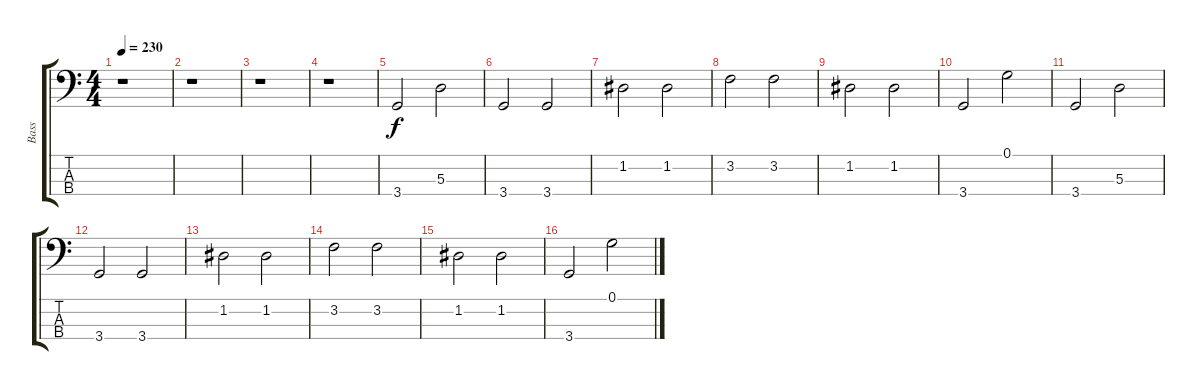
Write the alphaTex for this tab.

\track ("Bass" "Bass") {instrument electricbassfinger}
\staff {score tabs}
\tuning (G2 D2 A1 E1) {hide}
\ts (4 4)
\tempo 230
\clef f4
\ks c
r.1{dy f instrument electricbassfinger} |
r.1 |
r.1 |
r.1 |
3.4.2 5.3.2 |
3.4.2 3.4.2 |
1.2.2 1.2.2 |
3.2.2 3.2.2 |
1.2.2 1.2.2 |
3.4.2 0.1.2 |
3.4.2 5.3.2 |
3.4.2 3.4.2 |
1.2.2 1.2.2 |
3.2.2 3.2.2 |
1.2.2 1.2.2 |
3.4.2 0.1.2
